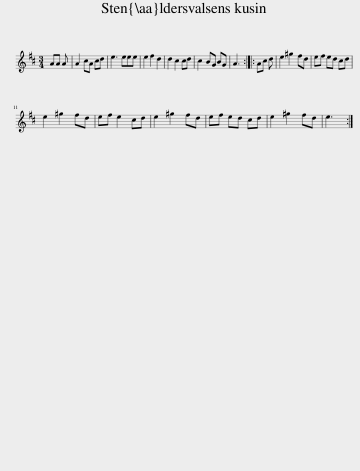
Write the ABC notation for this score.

X:1
L:1/8
M:3/4
I:linebreak $
K:D
V:1 treble
V:1
 AA A | A2 cA cd | e3 eee | e2 f2 d2 | d2 c2 cd | %5
 c2 BG BG | A3 :: Ac d | e2 ^g2 fd | ef ed cd |$ %10
 e2 ^g2 fd | ef e2 cd | e2 ^g2 fd | ef ed cd | e2 ^g2 fd | %15
 e3 :| %16
